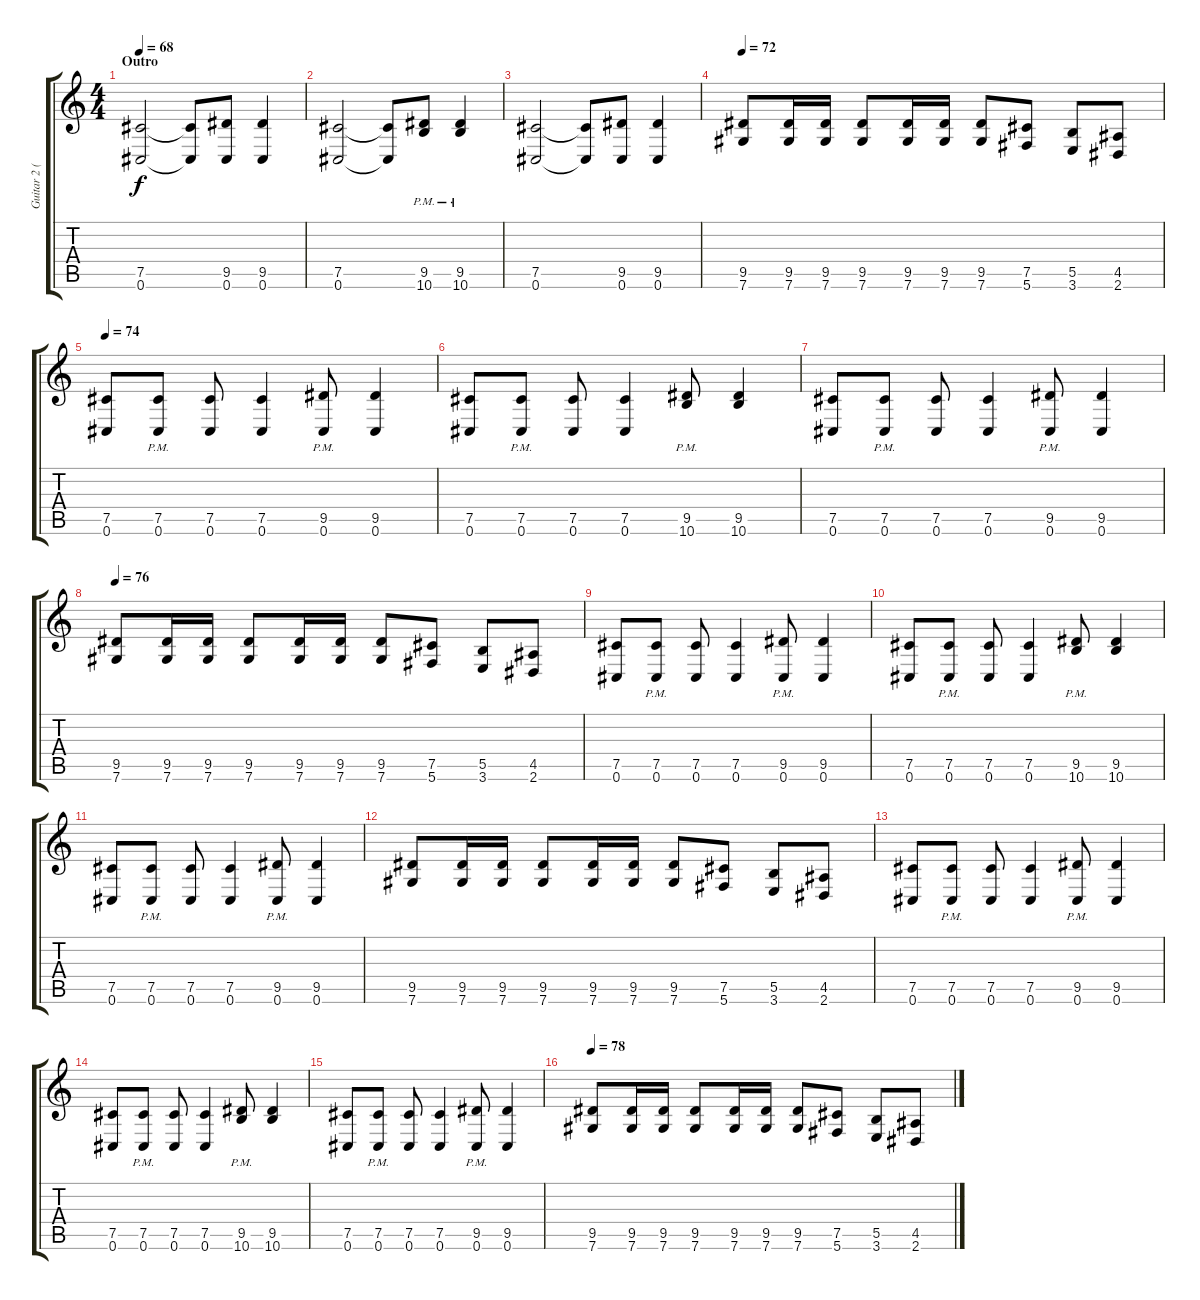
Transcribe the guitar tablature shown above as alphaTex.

\track ("Guitar 2 (Distortion)" "Guitar 2 (") {instrument distortionguitar}
\staff {score tabs}
\tuning (Db4 Ab3 E3 B2 Gb2 Db2) {hide}
\ts (4 4)
\section ("" "Outro")
\tempo 68
\clef g2
\ks c
(7.5 0.6).2{dy f balance 8} (7.5{t} 0.6{t}).8 (9.5 0.6).8 (9.5 0.6).4 |
(7.5 0.6).2 (7.5{t} 0.6{t}).8 (9.5{pm} 10.6{pm}).8 (9.5{pm} 10.6{pm}).4 |
(7.5 0.6).2 (7.5{t} 0.6{t}).8 (9.5 0.6).8 (9.5 0.6).4 |
\tempo 72
(9.5 7.6).8 (9.5 7.6).16 (9.5 7.6).16 (9.5 7.6).8 (9.5 7.6).16 (9.5 7.6).16 (9.5 7.6).8 (7.5 5.6).8 (5.5 3.6).8 (4.5 2.6).8 |
\tempo 74
(7.5 0.6).8 (7.5{pm} 0.6{pm}).8 (7.5 0.6).8 (7.5 0.6).4 (9.5{pm} 0.6{pm}).8 (9.5 0.6).4 |
(7.5 0.6).8 (7.5{pm} 0.6{pm}).8 (7.5 0.6).8 (7.5 0.6).4 (9.5{pm} 10.6{pm}).8 (9.5 10.6).4 |
(7.5 0.6).8 (7.5{pm} 0.6{pm}).8 (7.5 0.6).8 (7.5 0.6).4 (9.5{pm} 0.6{pm}).8 (9.5 0.6).4 |
\tempo 76
(9.5 7.6).8 (9.5 7.6).16 (9.5 7.6).16 (9.5 7.6).8 (9.5 7.6).16 (9.5 7.6).16 (9.5 7.6).8 (7.5 5.6).8 (5.5 3.6).8 (4.5 2.6).8 |
(7.5 0.6).8 (7.5{pm} 0.6{pm}).8 (7.5 0.6).8 (7.5 0.6).4 (9.5{pm} 0.6{pm}).8 (9.5 0.6).4 |
(7.5 0.6).8 (7.5{pm} 0.6{pm}).8 (7.5 0.6).8 (7.5 0.6).4 (9.5{pm} 10.6{pm}).8 (9.5 10.6).4 |
(7.5 0.6).8 (7.5{pm} 0.6{pm}).8 (7.5 0.6).8 (7.5 0.6).4 (9.5{pm} 0.6{pm}).8 (9.5 0.6).4 |
(9.5 7.6).8 (9.5 7.6).16 (9.5 7.6).16 (9.5 7.6).8 (9.5 7.6).16 (9.5 7.6).16 (9.5 7.6).8 (7.5 5.6).8 (5.5 3.6).8 (4.5 2.6).8 |
(7.5 0.6).8 (7.5{pm} 0.6{pm}).8 (7.5 0.6).8 (7.5 0.6).4 (9.5{pm} 0.6{pm}).8 (9.5 0.6).4 |
(7.5 0.6).8 (7.5{pm} 0.6{pm}).8 (7.5 0.6).8 (7.5 0.6).4 (9.5{pm} 10.6{pm}).8 (9.5 10.6).4 |
(7.5 0.6).8 (7.5{pm} 0.6{pm}).8 (7.5 0.6).8 (7.5 0.6).4 (9.5{pm} 0.6{pm}).8 (9.5 0.6).4 |
\tempo 78
(9.5 7.6).8 (9.5 7.6).16 (9.5 7.6).16 (9.5 7.6).8 (9.5 7.6).16 (9.5 7.6).16 (9.5 7.6).8 (7.5 5.6).8 (5.5 3.6).8 (4.5 2.6).8
